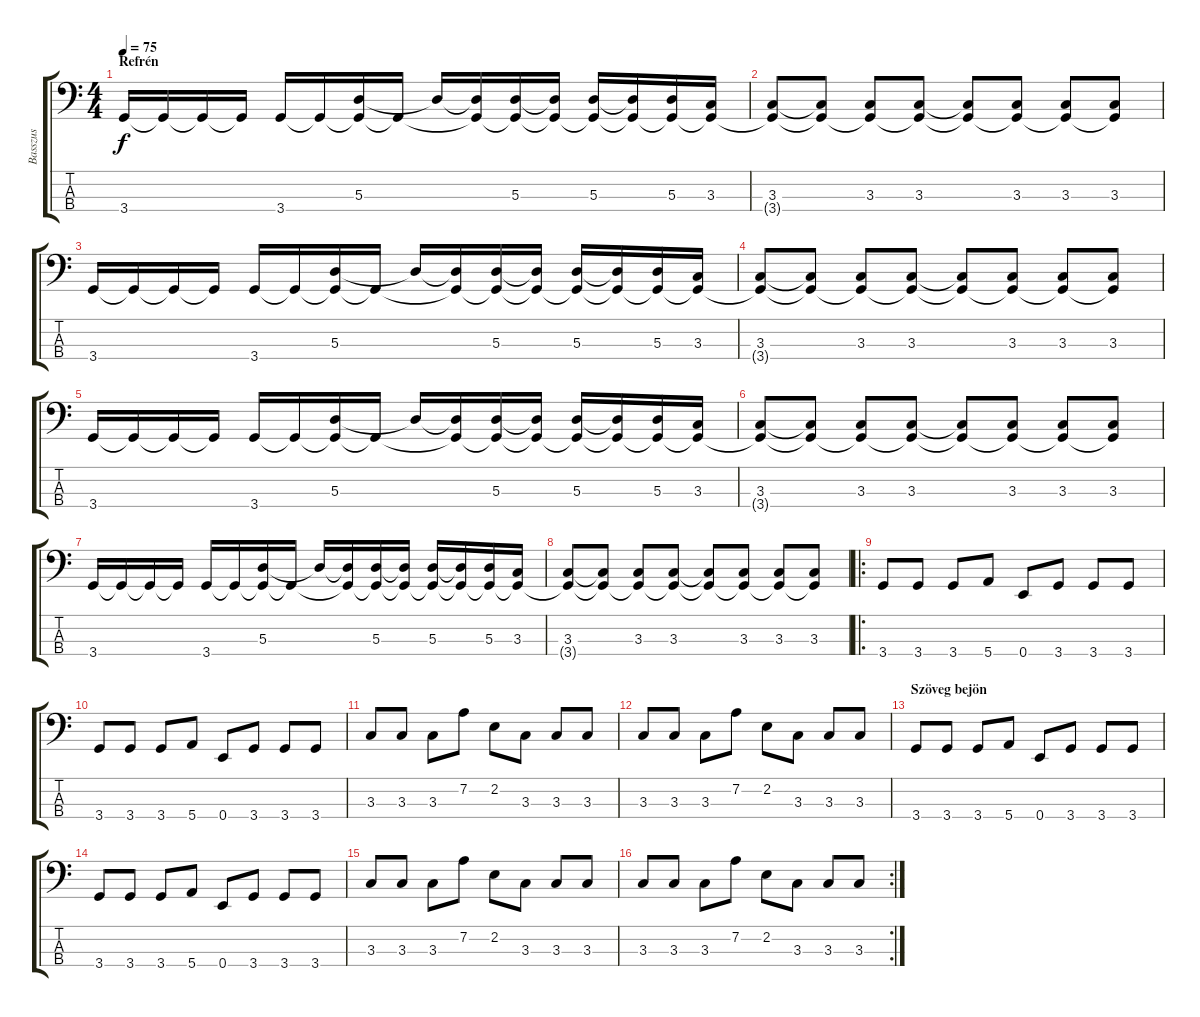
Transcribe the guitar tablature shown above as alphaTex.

\track ("Basszus" "Basszus") {instrument acousticbass}
\staff {score tabs}
\tuning (G2 D2 A1 E1) {hide}
\ts (4 4)
\section ("" "Refrén")
\tempo 75
\clef f4
\ks c
3.4.16{dy f} 3.4{t}.16 3.4{t}.16 3.4{t}.16 3.4.16 3.4{t}.16 (5.3 3.4{t}).16 3.4{t}.16 5.3{t}.16 (5.3{t} 3.4{t}).16 (5.3 3.4{t}).16 (5.3{t} 3.4{t}).16 (5.3 3.4{t}).16 (5.3{t} 3.4{t}).16 (5.3 3.4{t}).16 (3.3 3.4{t}).16 |
(3.3 3.4{t}).8 (3.3{t} 3.4{t}).8 (3.3 3.4{t}).8 (3.3 3.4{t}).8 (3.3{t} 3.4{t}).8 (3.3 3.4{t}).8 (3.3 3.4{t}).8 (3.3 3.4{t}).8 |
3.4.16 3.4{t}.16 3.4{t}.16 3.4{t}.16 3.4.16 3.4{t}.16 (5.3 3.4{t}).16 3.4{t}.16 5.3{t}.16 (5.3{t} 3.4{t}).16 (5.3 3.4{t}).16 (5.3{t} 3.4{t}).16 (5.3 3.4{t}).16 (5.3{t} 3.4{t}).16 (5.3 3.4{t}).16 (3.3 3.4{t}).16 |
(3.3 3.4{t}).8 (3.3{t} 3.4{t}).8 (3.3 3.4{t}).8 (3.3 3.4{t}).8 (3.3{t} 3.4{t}).8 (3.3 3.4{t}).8 (3.3 3.4{t}).8 (3.3 3.4{t}).8 |
3.4.16 3.4{t}.16 3.4{t}.16 3.4{t}.16 3.4.16 3.4{t}.16 (5.3 3.4{t}).16 3.4{t}.16 5.3{t}.16 (5.3{t} 3.4{t}).16 (5.3 3.4{t}).16 (5.3{t} 3.4{t}).16 (5.3 3.4{t}).16 (5.3{t} 3.4{t}).16 (5.3 3.4{t}).16 (3.3 3.4{t}).16 |
(3.3 3.4{t}).8 (3.3{t} 3.4{t}).8 (3.3 3.4{t}).8 (3.3 3.4{t}).8 (3.3{t} 3.4{t}).8 (3.3 3.4{t}).8 (3.3 3.4{t}).8 (3.3 3.4{t}).8 |
3.4.16 3.4{t}.16 3.4{t}.16 3.4{t}.16 3.4.16 3.4{t}.16 (5.3 3.4{t}).16 3.4{t}.16 5.3{t}.16 (5.3{t} 3.4{t}).16 (5.3 3.4{t}).16 (5.3{t} 3.4{t}).16 (5.3 3.4{t}).16 (5.3{t} 3.4{t}).16 (5.3 3.4{t}).16 (3.3 3.4{t}).16 |
(3.3 3.4{t}).8 (3.3{t} 3.4{t}).8 (3.3 3.4{t}).8 (3.3 3.4{t}).8 (3.3{t} 3.4{t}).8 (3.3 3.4{t}).8 (3.3 3.4{t}).8 (3.3 3.4{t}).8 |
\ro
3.4.8 3.4.8 3.4.8 5.4.8 0.4.8 3.4.8 3.4.8 3.4.8 |
3.4.8 3.4.8 3.4.8 5.4.8 0.4.8 3.4.8 3.4.8 3.4.8 |
3.3.8 3.3.8 3.3.8 7.2.8 2.2.8 3.3.8 3.3.8 3.3.8 |
3.3.8 3.3.8 3.3.8 7.2.8 2.2.8 3.3.8 3.3.8 3.3.8 |
\section ("" "Szöveg bejön")
3.4.8 3.4.8 3.4.8 5.4.8 0.4.8 3.4.8 3.4.8 3.4.8 |
3.4.8 3.4.8 3.4.8 5.4.8 0.4.8 3.4.8 3.4.8 3.4.8 |
3.3.8 3.3.8 3.3.8 7.2.8 2.2.8 3.3.8 3.3.8 3.3.8 |
\rc 2
3.3.8 3.3.8 3.3.8 7.2.8 2.2.8 3.3.8 3.3.8 3.3.8
